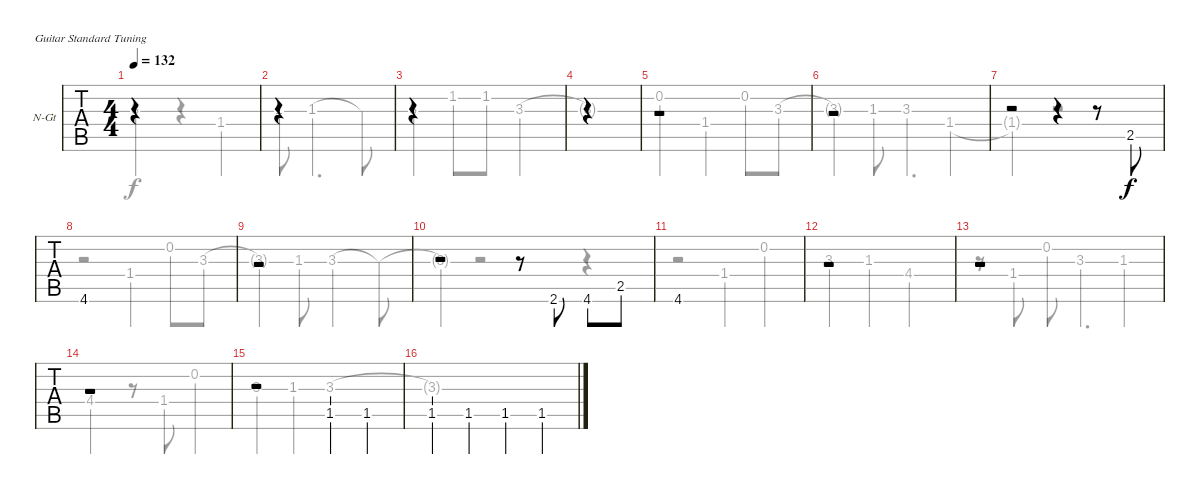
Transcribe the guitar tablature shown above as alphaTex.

\defaultSystemsLayout 4
\bracketExtendMode groupsimilarinstruments
\firstSystemTrackNameOrientation horizontal
\otherSystemsTrackNameOrientation horizontal
\track ("Nylon Guitar" "N-Gt") {instrument acousticguitarnylon}
\staff {tabs}
\tuning (E4 B3 G3 D3 A2 E2)
\voice
\ts (4 4)
\tempo 132
\clef g2
\ks c
|
|
|
|
r.1 |
r.1 |
r.2 r.4 r.8 2.5.8 |
4.6.1 |
r.1 |
r.2 r.8 2.6.8 4.6.8 2.5.8 |
4.6.1 |
r.1 |
r.1 |
r.1 |
r.2 1.5.4 1.5.4 |
1.5.4 1.5.4 1.5.4 1.5.4
\voice
\clef g2
\ottava regular
\simile none
\ks c
3.3{t}.2{dy f} r.4 1.4.4 |
1.3.8 1.3.2{d} 1.3{t}.8 |
3.3.4 1.2.8 1.2.8 3.3.2 |
3.3{t}.1 |
0.2.2 1.4.4 0.2.8 3.3.8 |
3.3{t}.4 1.3.8 3.3.4{d} 1.4.4 |
1.4{t}.2 r.2 |
r.2 1.4.4 0.2.8 3.3.8 |
3.3{t}.4 1.3.8 3.3.2 3.3{t}.8 |
3.3{t}.4 r.2 r.4 |
r.2 1.4.4 0.2.4 |
3.3.4 1.3.4 4.4.2 |
r.8 1.4.8 0.2.8 3.3.4{d} 1.3.4 |
4.4.2 r.8 1.4.8 0.2.4 |
3.3.4 1.3.4 3.3.2 |
3.3{t}.1
